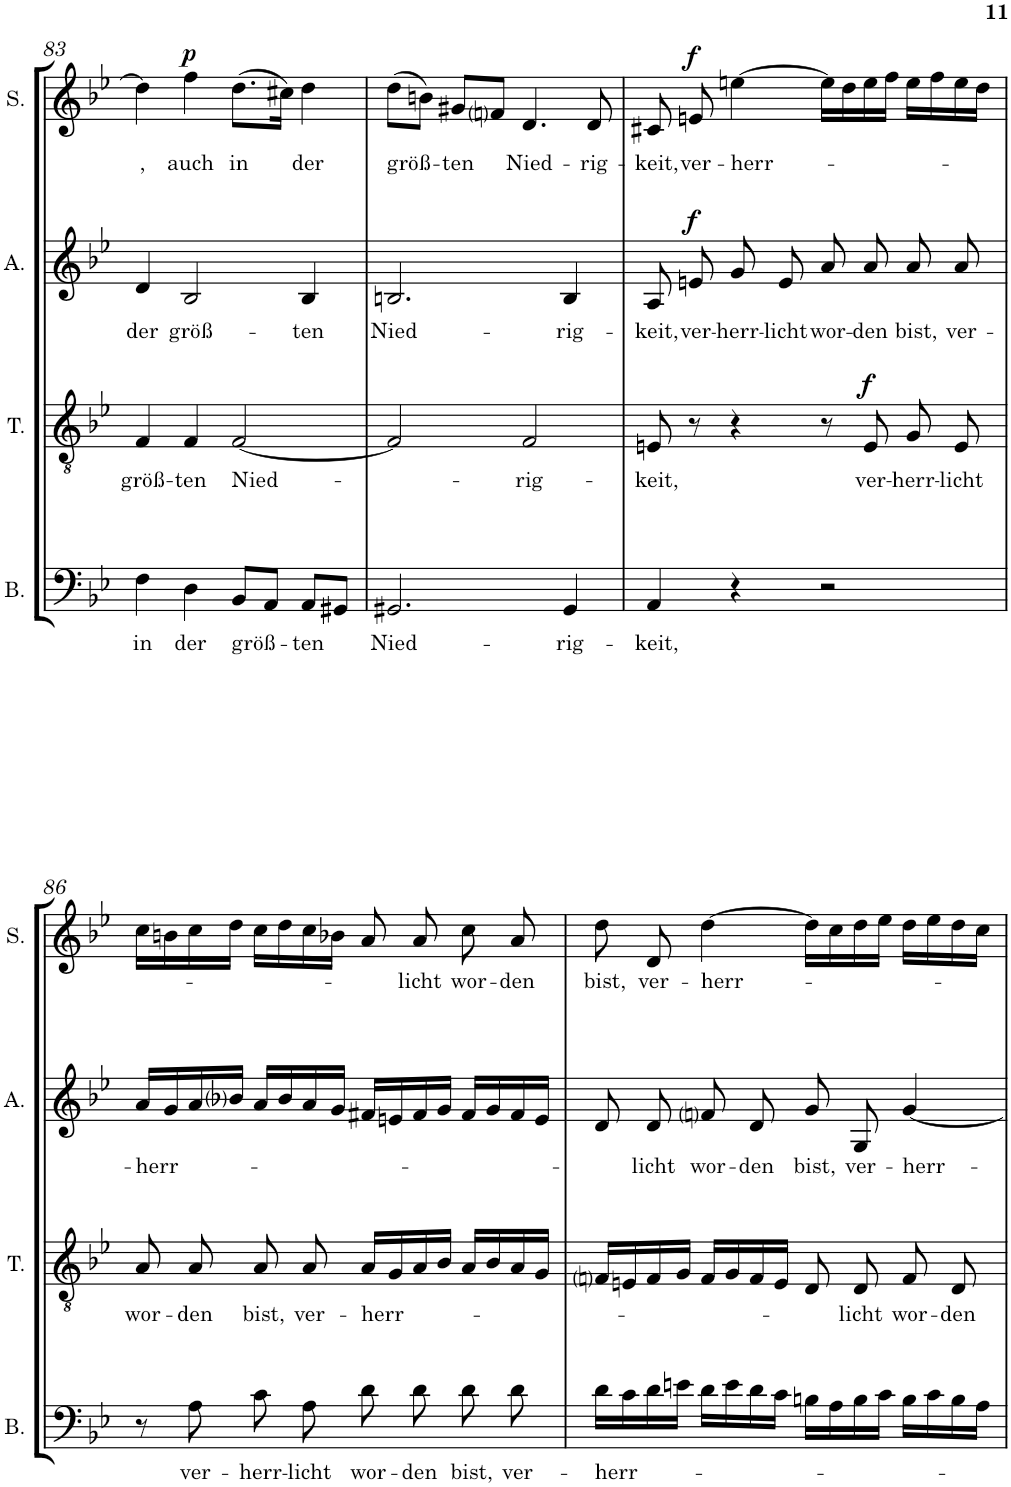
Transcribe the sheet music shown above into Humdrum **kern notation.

**kern	**text	**kern	**text	**dynam	**kern	**text	**dynam	**kern	**text	**dynam
*part4	*part4	*part3	*part3	*part3	*part2	*part2	*part2	*part1	*part1	*part1
*staff4	*staff4	*staff3	*staff3	*staff3	*staff2	*staff2	*staff2	*staff1	*staff1	*staff1
*I"Baß	*	*I"Tenor	*	*	*I"Alt	*	*	*I"Sopran	*	*
*I'B.	*	*I'T.	*	*	*I'A.	*	*	*I'S.	*	*
!!LO:PB:g=z
*clefF4	*	*clefGv2	*	*	*clefG2	*	*	*clefG2	*	*
*k[b-e-]	*	*k[b-e-]	*	*	*k[b-e-]	*	*	*k[b-e-]	*	*
*B-:	*	*B-:	*	*	*B-:	*	*	*B-:	*	*
*M4/4	*	*M4/4	*	*	*M4/4	*	*	*M4/4	*	*
=83	=83	=83	=83	=83	=83	=83	=83	=83	=83	=83
!	!LO:LY:b	!	!LO:LY:b	!	!	!LO:LY:b	!	!	!LO:LY:b	!
4F\	in	4F/	größ-	.	4d/	der	.	4dd\]	,	.
!	!LO:LY:b	!	!LO:LY:b	!	!	!LO:LY:b	!	!	!LO:LY:b	!LO:DY:a
4D\	der	4F/	-ten	.	2B-/	größ-	.	4ff\	auch	p
!	!LO:LY:b	!	!LO:LY:b	!	!	!	!	!	!LO:LY:b	!
8BB-/L	größ-	[2F/	Nied-	.	.	.	.	(>8.dd\L	in	.
8AA/J	.	.	.	.	.	.	.	.	.	.
.	.	.	.	.	.	.	.	16cc#X\Jk)	.	.
!	!LO:LY:b	!	!	!	!	!LO:LY:b	!	!	!LO:LY:b	!
8AA/L	-ten	.	.	.	4B-/	-ten	.	4dd\	der	.
8GG#X/J	.	.	.	.	.	.	.	.	.	.
=84	=84	=84	=84	=84	=84	=84	=84	=84	=84	=84
!	!LO:LY:b	!	!	!	!	!LO:LY:b	!	!	!LO:LY:b	!
2.GG#X/	Nied-	2F/]	.	.	2.Bn/	Nied-	.	(>8dd\L	größ-	.
.	.	.	.	.	.	.	.	8bn\J)	.	.
!	!	!	!	!	!	!	!	!	!LO:LY:b	!
.	.	.	.	.	.	.	.	8g#X/L	-ten	.
.	.	.	.	.	.	.	.	8fni/J	.	.
!	!	!	!LO:LY:b	!	!	!	!	!	!LO:LY:b	!
.	.	2F/	-rig-	.	.	.	.	4.d/	Nied-	.
!	!LO:LY:b	!	!	!	!	!LO:LY:b	!	!	!	!
4GG#/	-rig-	.	.	.	4B/	-rig-	.	.	.	.
!	!	!	!	!	!	!	!	!	!LO:LY:b	!
.	.	.	.	.	.	.	.	8d/	-rig-	.
=85	=85	=85	=85	=85	=85	=85	=85	=85	=85	=85
!	!LO:LY:b	!	!LO:LY:b	!	!	!LO:LY:b	!	!	!LO:LY:b	!
4AA/	-keit,	8En/	-keit,	.	8A/	-keit,	.	8c#X/	-keit,	.
!	!	!	!	!	!	!LO:LY:b	!LO:DY:a	!	!LO:LY:b	!LO:DY:a
.	.	8r	.	.	8en/	ver-	f	8en/	ver-	f
!	!	!	!	!	!	!LO:LY:b	!	!	!LO:LY:b	!
4r	.	4r	.	.	8g/	-herr-	.	[4een\	-herr-	.
!	!	!	!	!	!	!LO:LY:b	!	!	!	!
.	.	.	.	.	8e/	-licht	.	.	.	.
!	!	!	!	!	!	!LO:LY:b	!	!	!	!
2r	.	8r	.	.	8a/	wor-	.	16ee\LL]	.	.
.	.	.	.	.	.	.	.	16dd\	.	.
!	!	!	!LO:LY:b	!LO:DY:a	!	!LO:LY:b	!	!	!	!
.	.	8E/	ver-	f	8a/	-den	.	16ee\	.	.
.	.	.	.	.	.	.	.	16ff\JJ	.	.
!	!	!	!LO:LY:b	!	!	!LO:LY:b	!	!	!	!
.	.	8G/	-herr-	.	8a/	bist,	.	16ee\LL	.	.
.	.	.	.	.	.	.	.	16ff\	.	.
!	!	!	!LO:LY:b	!	!	!LO:LY:b	!	!	!	!
.	.	8E/	-licht	.	8a/	ver-	.	16ee\	.	.
.	.	.	.	.	.	.	.	16dd\JJ	.	.
!!LO:LB:g=z
=86	=86	=86	=86	=86	=86	=86	=86	=86	=86	=86
!	!	!	!LO:LY:b	!	!	!LO:LY:b	!	!	!	!
8r	.	8A/	wor-	.	16a/LL	-herr-	.	16cc\LL	.	.
.	.	.	.	.	16g/	.	.	16bn\	.	.
!	!LO:LY:b	!	!LO:LY:b	!	!	!	!	!	!	!
8A\	ver-	8A/	-den	.	16a/	.	.	16cc\	.	.
.	.	.	.	.	16b-i/JJ	.	.	16dd\JJ	.	.
!	!LO:LY:b	!	!LO:LY:b	!	!	!	!	!	!	!
8c\	-herr-	8A/	bist,	.	16a/LL	.	.	16cc\LL	.	.
.	.	.	.	.	16b-/	.	.	16dd\	.	.
!	!LO:LY:b	!	!LO:LY:b	!	!	!	!	!	!	!
8A\	-licht	8A/	ver-	.	16a/	.	.	16cc\	.	.
.	.	.	.	.	16g/JJ	.	.	16b-X\JJ	.	.
!	!LO:LY:b	!	!LO:LY:b	!	!	!	!	!	!	!
8d\	wor-	16A/LL	-herr-	.	16f#X/LL	.	.	8a/	.	.
.	.	16G/	.	.	16en/	.	.	.	.	.
!	!LO:LY:b	!	!	!	!	!	!	!	!LO:LY:b	!
8d\	-den	16A/	.	.	16f#/	.	.	8a/	-licht	.
.	.	16B-/JJ	.	.	16g/JJ	.	.	.	.	.
!	!LO:LY:b	!	!	!	!	!	!	!	!LO:LY:b	!
8d\	bist,	16A/LL	.	.	16f#/LL	.	.	8cc\	wor-	.
.	.	16B-/	.	.	16g/	.	.	.	.	.
!	!LO:LY:b	!	!	!	!	!	!	!	!LO:LY:b	!
8d\	ver-	16A/	.	.	16f#/	.	.	8a/	-den	.
.	.	16G/JJ	.	.	16e/JJ	.	.	.	.	.
=87	=87	=87	=87	=87	=87	=87	=87	=87	=87	=87
!	!LO:LY:b	!	!	!	!	!	!	!	!LO:LY:b	!
16d\LL	-herr-	16Fni/LL	.	.	8d/	.	.	8dd\	bist,	.
16c\	.	16En/	.	.	.	.	.	.	.	.
!	!	!	!	!	!	!LO:LY:b	!	!	!LO:LY:b	!
16d\	.	16F/	.	.	8d/	-licht	.	8d/	ver-	.
16en\JJ	.	16G/JJ	.	.	.	.	.	.	.	.
!	!	!	!	!	!	!LO:LY:b	!	!	!LO:LY:b	!
16d\LL	.	16F/LL	.	.	8fni/	wor-	.	[4dd\	-herr-	.
16e\	.	16G/	.	.	.	.	.	.	.	.
!	!	!	!	!	!	!LO:LY:b	!	!	!	!
16d\	.	16F/	.	.	8d/	-den	.	.	.	.
16c\JJ	.	16E/JJ	.	.	.	.	.	.	.	.
!	!	!	!	!	!	!LO:LY:b	!	!	!	!
16Bn\LL	.	8D/	.	.	8g/	bist,	.	16dd\LL]	.	.
16A\	.	.	.	.	.	.	.	16cc\	.	.
!	!	!	!LO:LY:b	!	!	!LO:LY:b	!	!	!	!
16B\	.	8D/	-licht	.	8G/	ver-	.	16dd\	.	.
16c\JJ	.	.	.	.	.	.	.	16ee-\JJ	.	.
!	!	!	!LO:LY:b	!	!	!LO:LY:b	!	!	!	!
16B\LL	.	8F/	wor-	.	[4g/	-herr-	.	16dd\LL	.	.
16c\	.	.	.	.	.	.	.	16ee-\	.	.
!	!	!	!LO:LY:b	!	!	!	!	!	!	!
16B\	.	8D/	-den	.	.	.	.	16dd\	.	.
16A\JJ	.	.	.	.	.	.	.	16cc\JJ	.	.
=	=	=	=	=	=	=	=	=	=	=
*-	*-	*-	*-	*-	*-	*-	*-	*-	*-	*-
